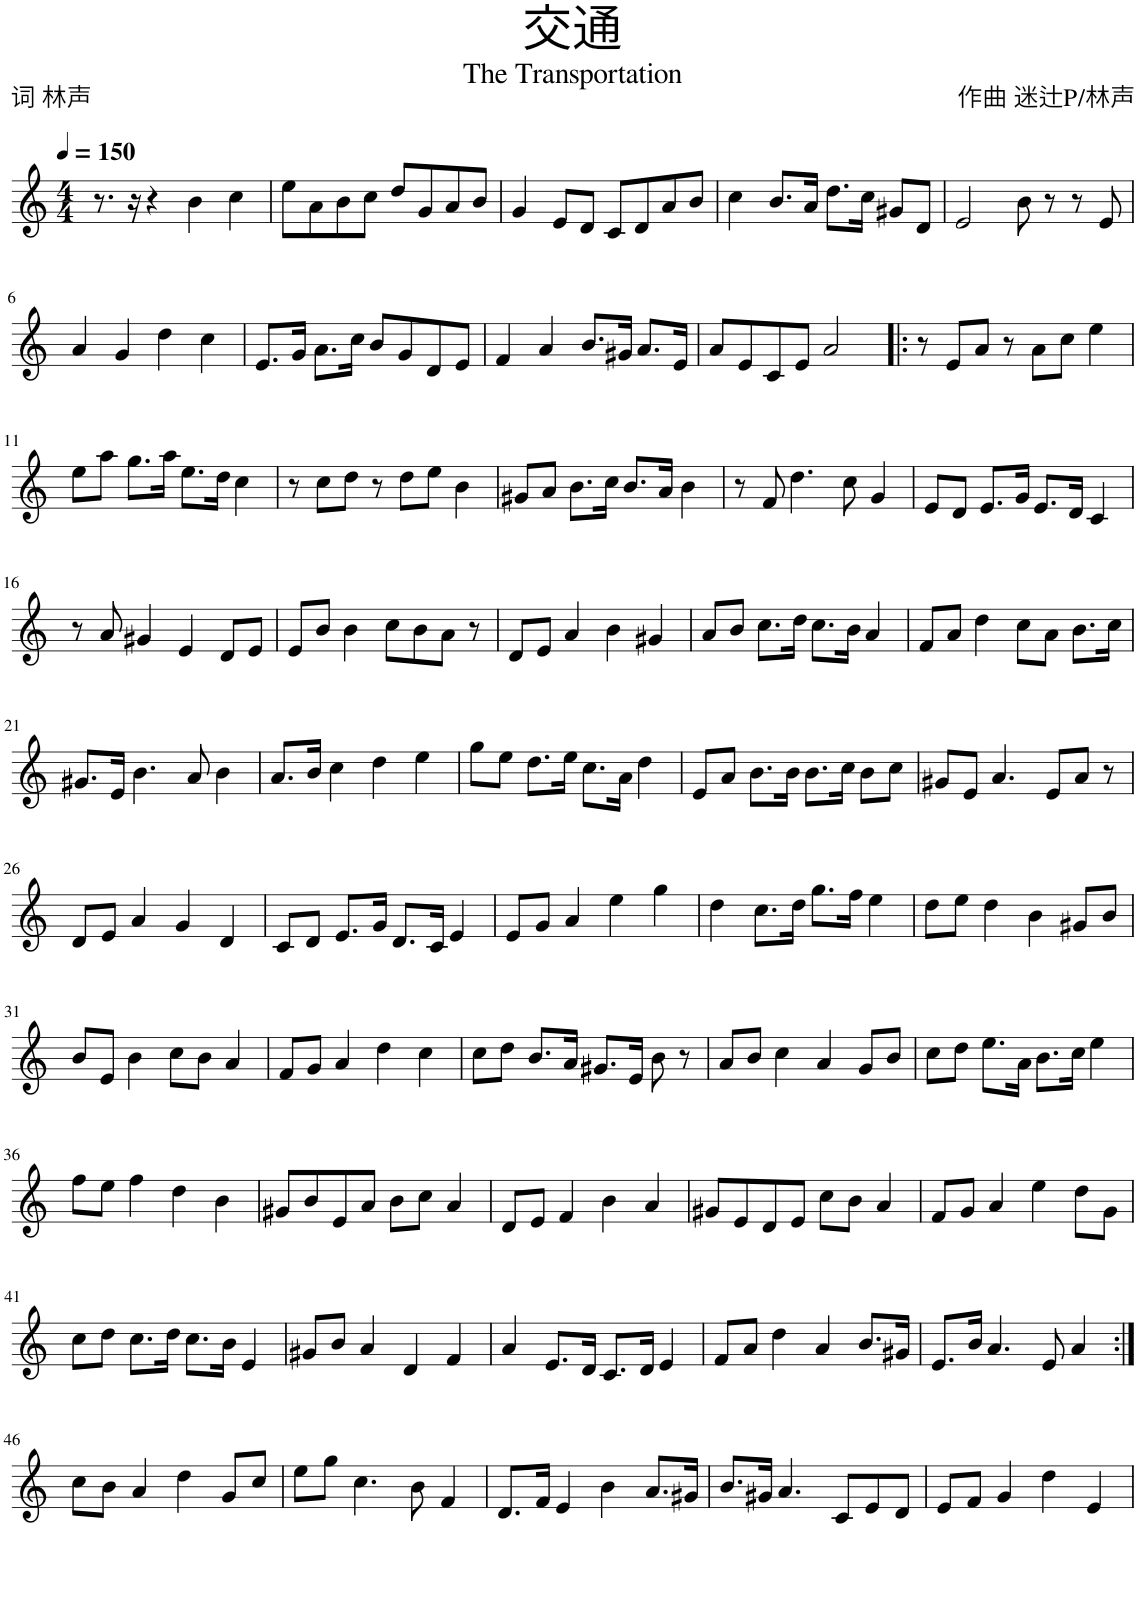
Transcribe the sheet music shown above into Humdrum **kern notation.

**kern
*part1
*staff1
*I"钢琴
*clefG2
*k[]
*M4/4
*MM150
=1
8.r
16r
4r
4b\
4cc\
=2
8ee\L
8a\
8b\
8cc\J
8dd/L
8g/
8a/
8b/J
=3
4g/
8e/L
8d/J
8c/L
8d/
8a/
8b/J
=4
4cc\
8.b/L
16a/Jk
8.dd\L
16cc\Jk
8g#X/L
8d/J
=5
2e/
8b\
8r
8r
8e/
!!LO:LB:g=z
=6
4a/
4g/
4dd\
4cc\
=7
8.e/L
16g/Jk
8.a\L
16cc\Jk
8b/L
8g/
8d/
8e/J
=8
4f/
4a/
8.b/L
16g#X/Jk
8.a/L
16e/Jk
=9
8a/L
8e/
8c/
8e/J
2a/
=10!|:
8r
8e/L
8a/J
8r
8a\L
8cc\J
4ee\
!!LO:LB:g=z
=11
8ee\L
8aa\J
8.gg\L
16aa\Jk
8.ee\L
16dd\Jk
4cc\
=12
8r
8cc\L
8dd\J
8r
8dd\L
8ee\J
4b\
=13
8g#X/L
8a/J
8.b\L
16cc\Jk
8.b/L
16a/Jk
4b\
=14
8r
8f/
4.dd\
8cc\
4g/
=15
8e/L
8d/J
8.e/L
16g/Jk
8.e/L
16d/Jk
4c/
!!LO:LB:g=z
=16
8r
8a/
4g#X/
4e/
8d/L
8e/J
=17
8e/L
8b/J
4b\
8cc\L
8b\
8a\J
8r
=18
8d/L
8e/J
4a/
4b\
4g#X/
=19
8a/L
8b/J
8.cc\L
16dd\Jk
8.cc\L
16b\Jk
4a/
=20
8f/L
8a/J
4dd\
8cc\L
8a\J
8.b\L
16cc\Jk
!!LO:LB:g=z
=21
8.g#X/L
16e/Jk
4.b\
8a/
4b\
=22
8.a/L
16b/Jk
4cc\
4dd\
4ee\
=23
8gg\L
8ee\J
8.dd\L
16ee\Jk
8.cc\L
16a\Jk
4dd\
=24
8e/L
8a/J
8.b\L
16b\Jk
8.b\L
16cc\Jk
8b\L
8cc\J
=25
8g#X/L
8e/J
4.a/
8e/L
8a/J
8r
!!LO:LB:g=z
=26
8d/L
8e/J
4a/
4g/
4d/
=27
8c/L
8d/J
8.e/L
16g/Jk
8.d/L
16c/Jk
4e/
=28
8e/L
8g/J
4a/
4ee\
4gg\
=29
4dd\
8.cc\L
16dd\Jk
8.gg\L
16ff\Jk
4ee\
=30
8dd\L
8ee\J
4dd\
4b\
8g#X/L
8b/J
!!LO:LB:g=z
=31
8b/L
8e/J
4b\
8cc\L
8b\J
4a/
=32
8f/L
8g/J
4a/
4dd\
4cc\
=33
8cc\L
8dd\J
8.b/L
16a/Jk
8.g#X/L
16e/Jk
8b\
8r
=34
8a/L
8b/J
4cc\
4a/
8g/L
8b/J
=35
8cc\L
8dd\J
8.ee\L
16a\Jk
8.b\L
16cc\Jk
4ee\
!!LO:LB:g=z
=36
8ff\L
8ee\J
4ff\
4dd\
4b\
=37
8g#X/L
8b/
8e/
8a/J
8b\L
8cc\J
4a/
=38
8d/L
8e/J
4f/
4b\
4a/
=39
8g#X/L
8e/
8d/
8e/J
8cc\L
8b\J
4a/
=40
8f/L
8g/J
4a/
4ee\
8dd\L
8g\J
!!LO:LB:g=z
=41
8cc\L
8dd\J
8.cc\L
16dd\Jk
8.cc\L
16b\Jk
4e/
=42
8g#X/L
8b/J
4a/
4d/
4f/
=43
4a/
8.e/L
16d/Jk
8.c/L
16d/Jk
4e/
=44
8f/L
8a/J
4dd\
4a/
8.b/L
16g#X/Jk
=45
8.e/L
16b/Jk
4.a/
8e/
4a/
!!LO:LB:g=z
=46:|!
8cc\L
8b\J
4a/
4dd\
8g/L
8cc/J
=47
8ee\L
8gg\J
4.cc\
8b\
4f/
=48
8.d/L
16f/Jk
4e/
4b\
8.a/L
16g#X/Jk
=49
8.b/L
16g#X/Jk
4.a/
8c/L
8e/
8d/J
=50
8e/L
8f/J
4g/
4dd\
4e/
=
*-
